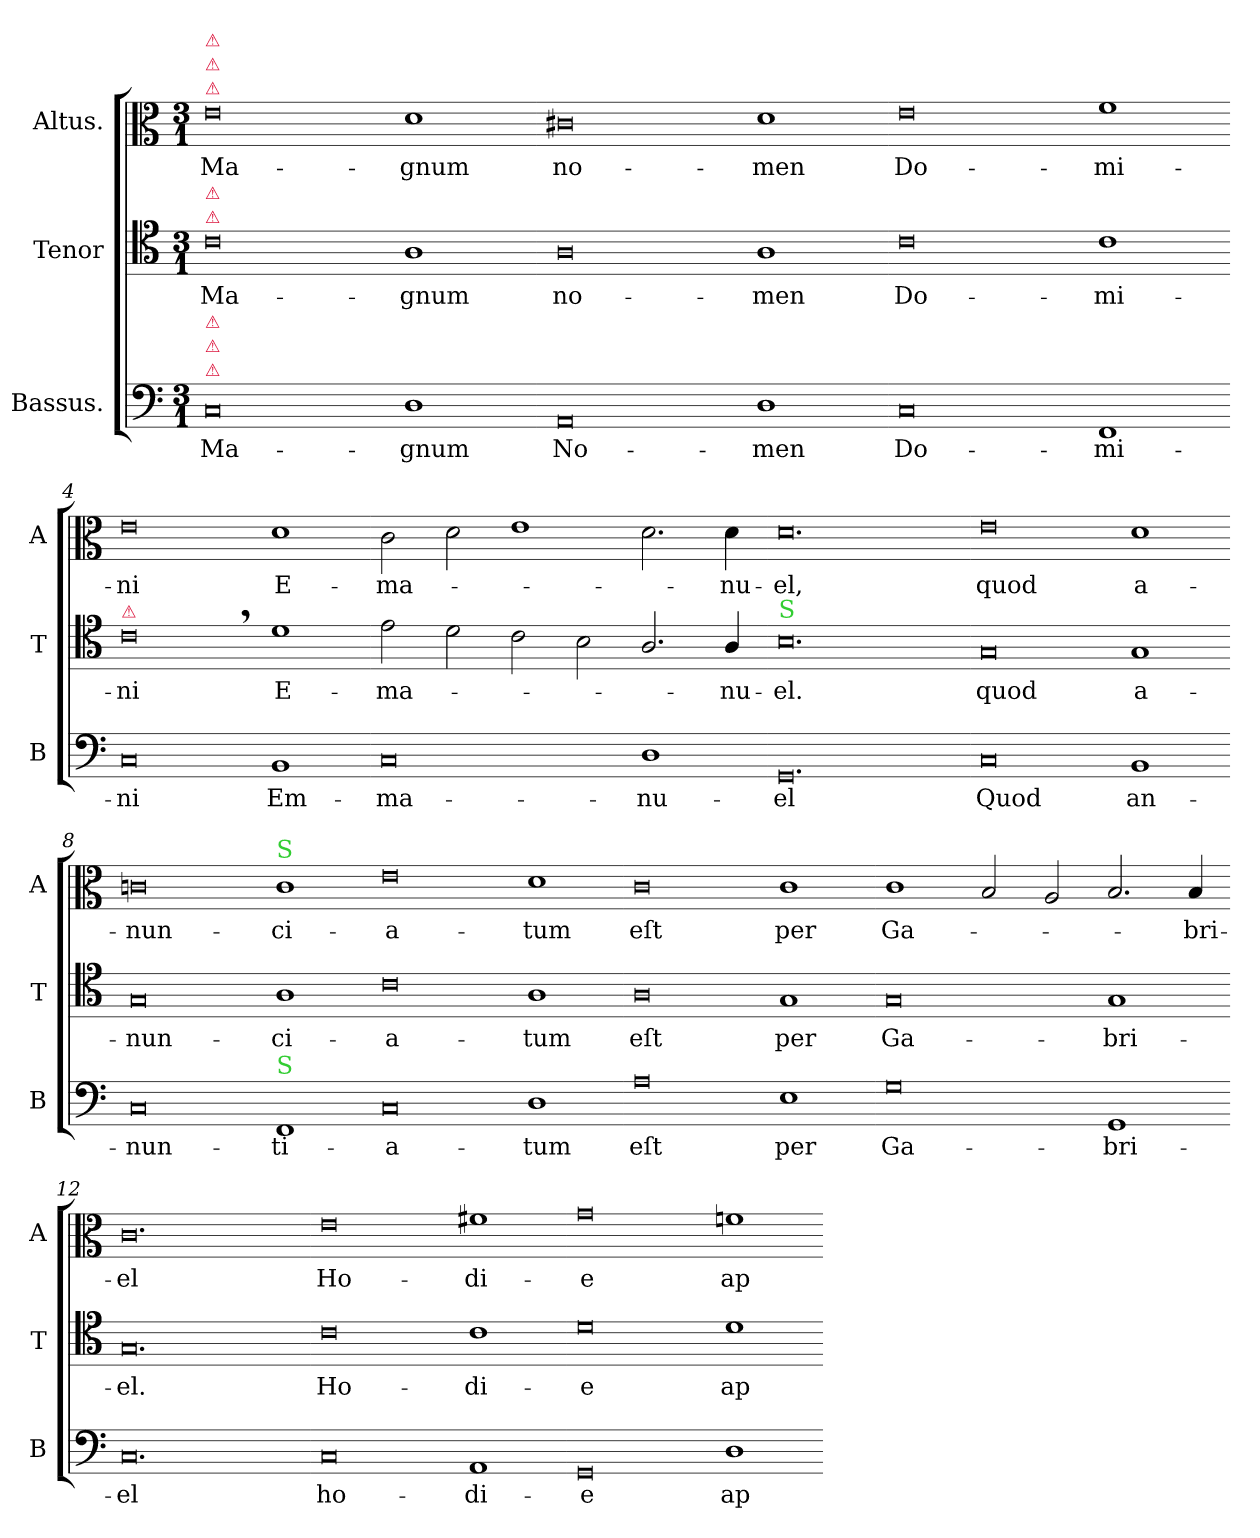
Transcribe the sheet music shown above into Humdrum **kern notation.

**kern	**text	**kern	**text	**kern	**text
*part3	*part3	*part2	*part2	*part1	*part1
*staff3	*staff3	*staff2	*staff2	*staff1	*staff1
*I"Bassus.	*	*I"Tenor	*	*I"Altus.	*
*I'B	*	*I'T	*	*I'A	*
*clefF4	*	*clefC4	*	*clefC3	*
*k[]	*	*k[]	*	*k[]	*
*M3/1	*	*M3/1	*	*M3/1	*
=1	=1	=1	=1	=1	=1
!	!	!	!	!LO:TX:a:color=crimson:t=⚠	!
!	!	!	!	!LO:TX:a:color=crimson:t=⚠	!
!	!	!	!	!LO:TX:a:color=crimson:t=⚠	!
!	!	!LO:TX:a:color=crimson:t=⚠	!	!	!
!	!	!LO:TX:a:color=crimson:t=⚠	!	!	!
!LO:TX:a:color=crimson:t=⚠	!	!	!	!	!
!LO:TX:a:color=crimson:t=⚠	!	!	!	!	!
!LO:TX:a:color=crimson:t=⚠	!	!	!	!	!
0C	Ma-	0c	Ma-	0e	Ma-
1D	-gnum	1A	-gnum	1d	-gnum
=2-	=2-	=2-	=2-	=2-	=2-
0AA	No-	0A	no-	0c#X	no-
1D	-men	1A	-men	1d	-men
=3-	=3-	=3-	=3-	=3-	=3-
0C	Do-	0c	Do-	0e	Do-
1FF	-mi-	1c	-mi-	1f	-mi-
=4-	=4-	=4-	=4-	=4-	=4-
!	!	!LO:TX:a:color=crimson:t=⚠	!	!	!
0C	-ni	0c,<	-ni	0e	-ni
1BB	Em-	1d	E-	1d	E-
=5-	=5-	=5-	=5-	=5-	=5-
0C	-ma-	2e\	-ma-	2c#\	-ma-
.	.	2d\	.	2d\	.
.	.	2c\	.	1e	.
.	.	2B\	.	.	.
1D	-nu-	2.A/	.	2.d\	.
.	.	4A/	-nu-	4d\	nu-
=6-	=6-	=6-	=6-	=6-	=6-
!	!	!LO:TX:a:color=limegreen:t=S	!	!	!
0.GG	-el	0.B	-el.	0.d	-el,
=7-	=7-	=7-	=7-	=7-	=7-
0C	Quod	0G	quod	0e	quod
1BB	an-	1G	a-	1d	a-
=8-	=8-	=8-	=8-	=8-	=8-
0C	-nun-	0G	-nun-	0cn	-nun-
!	!	!	!	!LO:TX:a:color=limegreen:t=S	!
!LO:TX:a:color=limegreen:t=S	!	!	!	!	!
1FF	-ti-	1A	-ci-	1c	-ci-
=9-	=9-	=9-	=9-	=9-	=9-
0C	-a-	0c	-a-	0e	-a-
1D	-tum	1A	-tum	1d	-tum
=10-	=10-	=10-	=10-	=10-	=10-
0A	eſt	0A	eſt	0c	eſt
1E	per	1G	per	1c	per
=11-	=11-	=11-	=11-	=11-	=11-
0G	Ga-	0G	Ga-	1c	Ga-
.	.	.	.	2B/	.
.	.	.	.	2A/	.
1GG	-bri-	1G	-bri-	2.B/	.
.	.	.	.	4B/	-bri-
=12-	=12-	=12-	=12-	=12-	=12-
0.C	-el	0.G	-el.	0.c	-el
=13-	=13-	=13-	=13-	=13-	=13-
0C	ho-	0c	Ho-	0e	Ho-
1AA	-di-	1c	-di-	1f#X	-di-
=14-	=14-	=14-	=14-	=14-	=14-
0GG	-e	0d	-e	0g	-e
1D	ap-	1d	ap-	1fn	ap-
=-	=-	=-	=-	=-	=-
*-	*-	*-	*-	*-	*-
